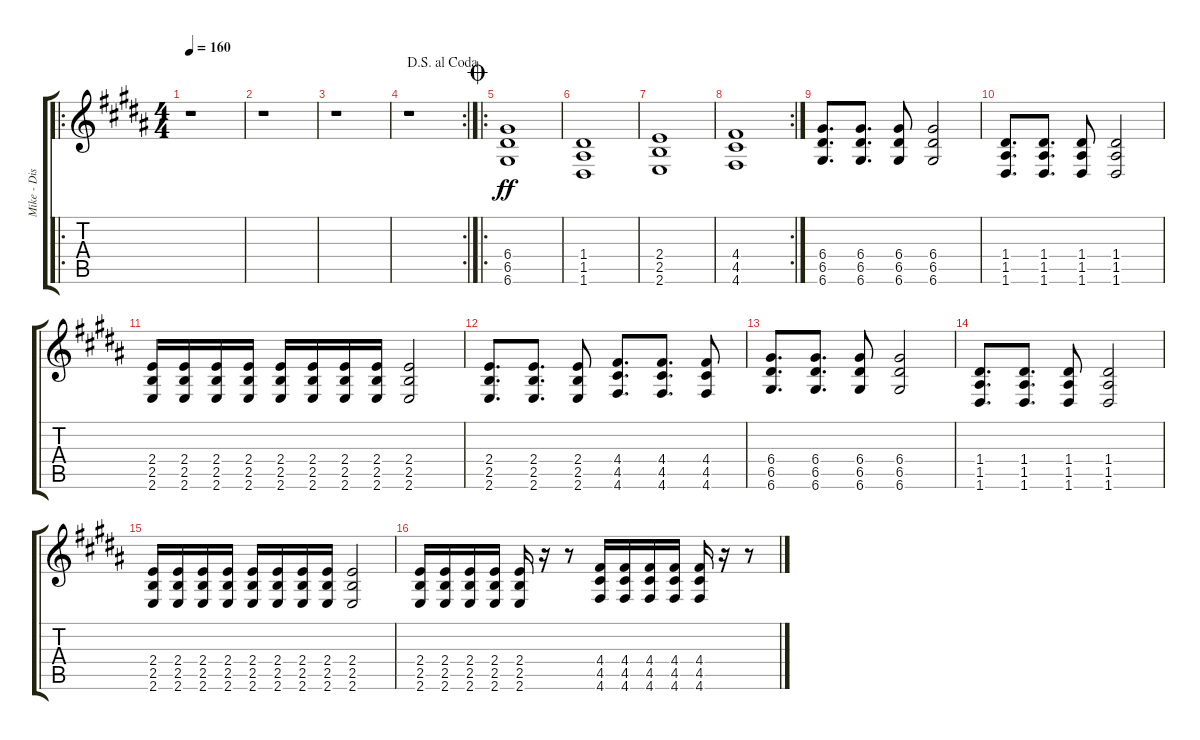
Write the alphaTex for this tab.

\track ("Mike - Distortion" "Mike - Dis") {instrument overdrivenguitar}
\staff {score tabs}
\tuning (E4 B3 G3 D3 A2 D2) {hide}
\ro
\ts (4 4)
\tempo 160
\clef g2
\ks b
r.1{dy ff} |
\ks g#minor
r.1 |
r.1 |
\rc 2
\jump dalsegnoalcoda
r.1 |
\ro
\jump coda
\ks b
(6.4 6.5 6.6).1 |
\ks g#minor
(1.4 1.5 1.6).1 |
(2.4 2.5 2.6).1 |
\rc 2
(4.4 4.5 4.6).1 |
\ks b
(6.4 6.5 6.6).8{d} (6.4 6.5 6.6).8{d} (6.4 6.5 6.6).8 (6.4 6.5 6.6).2 |
\ks g#minor
(1.4 1.5 1.6).8{d} (1.4 1.5 1.6).8{d} (1.4 1.5 1.6).8 (1.4 1.5 1.6).2 |
(2.4 2.5 2.6).16 (2.4 2.5 2.6).16 (2.4 2.5 2.6).16 (2.4 2.5 2.6).16 (2.4 2.5 2.6).16 (2.4 2.5 2.6).16 (2.4 2.5 2.6).16 (2.4 2.5 2.6).16 (2.4 2.5 2.6).2 |
(2.4 2.5 2.6).8{d} (2.4 2.5 2.6).8{d} (2.4 2.5 2.6).8 (4.4 4.5 4.6).8{d} (4.4 4.5 4.6).8{d} (4.4 4.5 4.6).8 |
\ks b
(6.4 6.5 6.6).8{d} (6.4 6.5 6.6).8{d} (6.4 6.5 6.6).8 (6.4 6.5 6.6).2 |
\ks g#minor
(1.4 1.5 1.6).8{d} (1.4 1.5 1.6).8{d} (1.4 1.5 1.6).8 (1.4 1.5 1.6).2 |
\ks b
(2.4 2.5 2.6).16 (2.4 2.5 2.6).16 (2.4 2.5 2.6).16 (2.4 2.5 2.6).16 (2.4 2.5 2.6).16 (2.4 2.5 2.6).16 (2.4 2.5 2.6).16 (2.4 2.5 2.6).16 (2.4 2.5 2.6).2 |
\ks g#minor
(2.4 2.5 2.6).16 (2.4 2.5 2.6).16 (2.4 2.5 2.6).16 (2.4 2.5 2.6).16 (2.4 2.5 2.6).16 r.16 r.8 (4.4 4.5 4.6).16 (4.4 4.5 4.6).16 (4.4 4.5 4.6).16 (4.4 4.5 4.6).16 (4.4 4.5 4.6).16 r.16 r.8
